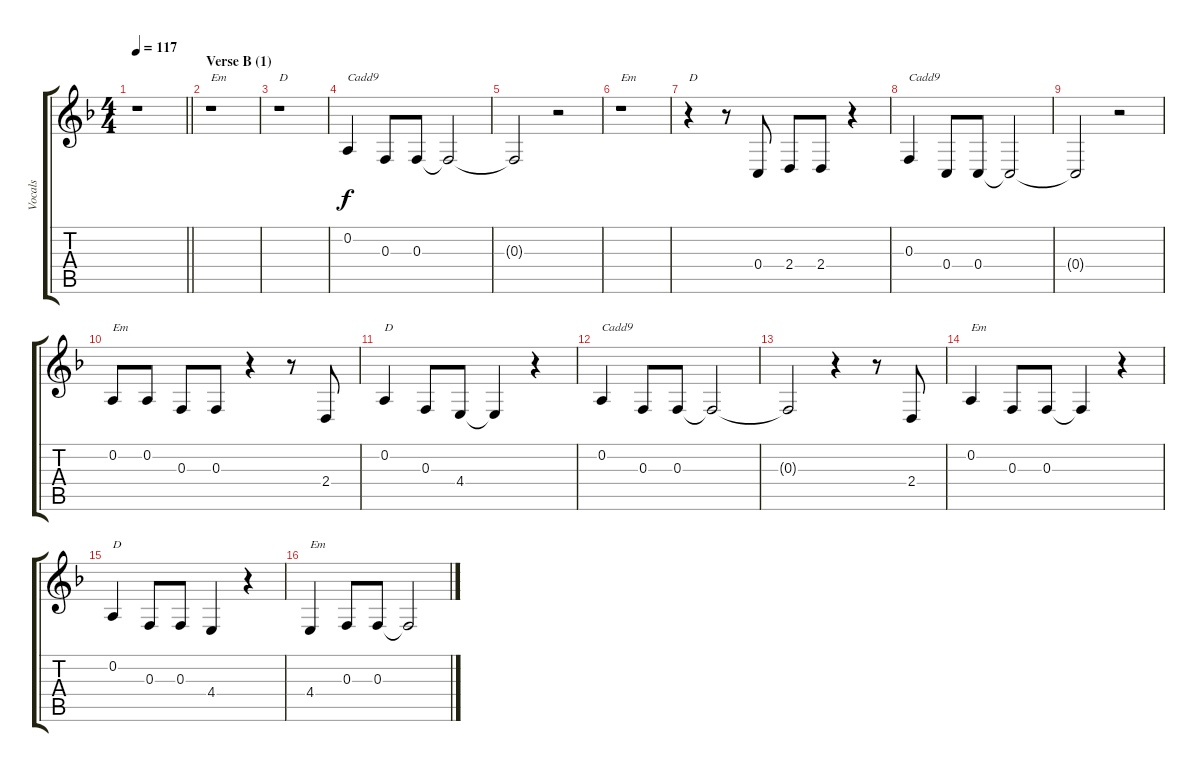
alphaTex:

\track ("Vocals" "Vocals") {instrument sopranosax}
\staff {score tabs}
\tuning (D4 A3 F3 C3 G2 D2) {hide}
\ts (4 4)
\tempo 117
\clef g2
\barLineRight lightlight
\ks dminor
r.1{dy f} |
\section ("" "Verse B (1)")
r.1{txt "Em"} |
r.1{txt "D"} |
0.2.4{txt "Cadd9"} 0.3.8 0.3.8 0.3{t}.2 |
0.3{t}.2 r.2 |
r.1{txt "Em"} |
r.4{txt "D"} r.8 0.4.8 2.4.8 2.4.8 r.4 |
0.3.4{txt "Cadd9"} 0.4.8 0.4.8 0.4{t}.2 |
0.4{t}.2 r.2 |
0.2.8{txt "Em"} 0.2.8 0.3.8 0.3.8 r.4 r.8 2.4.8 |
0.2.4{txt "D"} 0.3.8 4.4.8 4.4{t}.4 r.4 |
0.2.4{txt "Cadd9"} 0.3.8 0.3.8 0.3{t}.2 |
0.3{t}.2 r.4 r.8 2.4.8 |
0.2.4{txt "Em"} 0.3.8 0.3.8 0.3{t}.4 r.4 |
0.2.4{txt "D"} 0.3.8 0.3.8 4.4.4 r.4 |
4.4.4{txt "Em"} 0.3.8 0.3.8 0.3{t}.2
